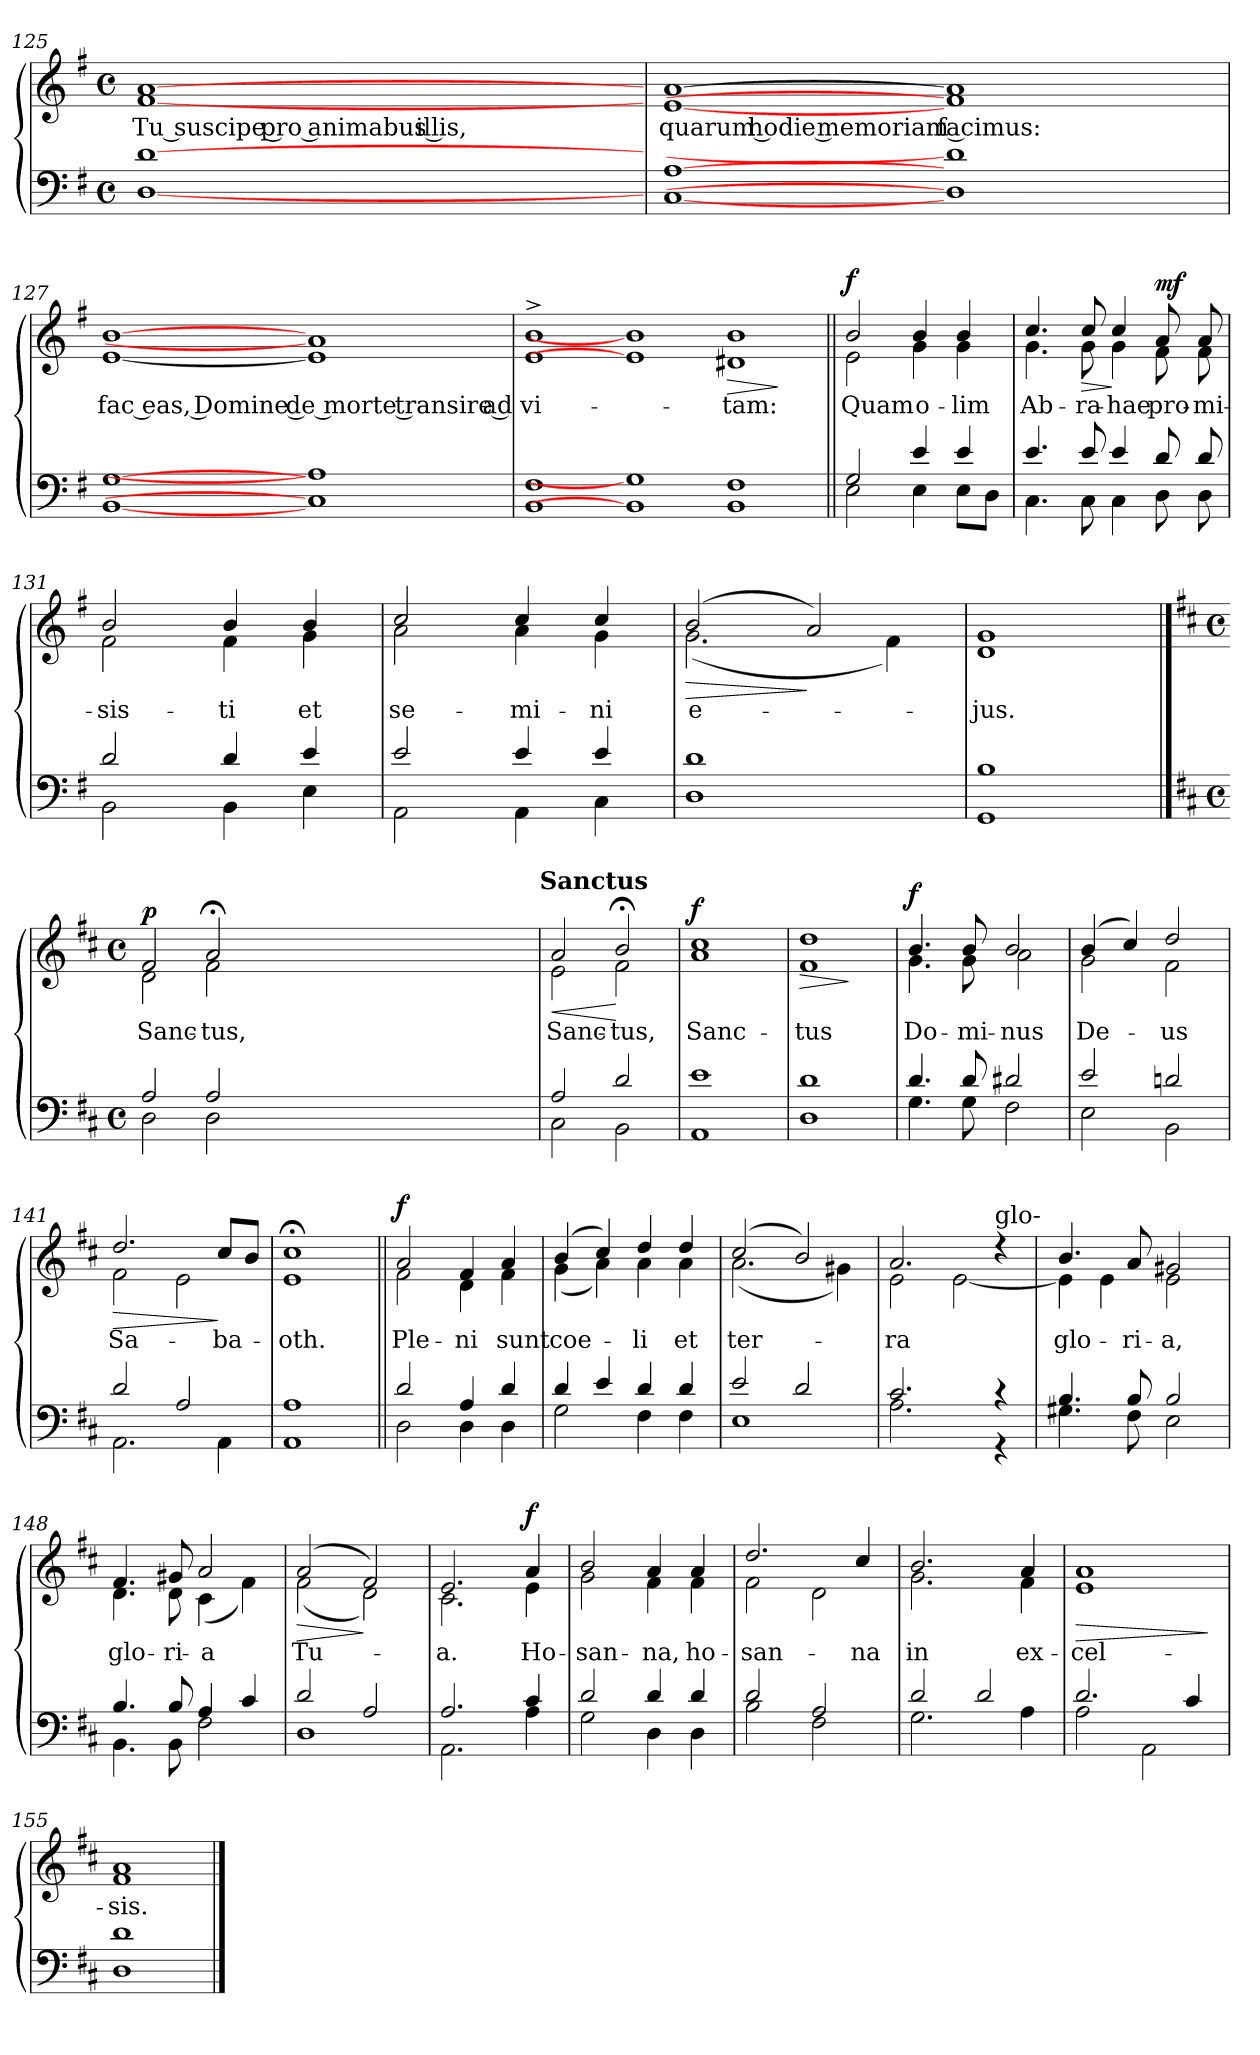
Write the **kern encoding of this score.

**kern	**kern	**text	**dynam
*part1	*part1	*part1	*part1
*staff2	*staff1	*staff1	*staff1/2
*clefF4	*clefG2	*	*
*k[f#]	*k[f#]	*	*
*G:	*G:	*	*
*M4/4	*M4/4	*	*
*met(c)	*met(c)	*	*
=125	=125	=125	=125
*^	*	*	*
!	!	!	!LO:LY:b	!
*	*	*^	*	*
[1d	[1D	[1a	[1f#	Tu suscipe pro animabus illis,	.
!!LO:LB:g=z	!!
=126	=126	=126	=126	=126	=126
!	!	!	!	!LO:LY:b	!
[1A	[1C	[1a	[1e	quarum hodie memoriam facimus:	.
1d]	1D]	1a]	1f#]	.	.
=127	=127	=127	=127	=127	=127
!	!	!	!	!LO:LY:b	!
[1G	[1BB	[1b	[1e	fac eas, Domine de morte transire ad	.
1A]	1C]	1a]	1e]	.	.
=128	=128	=128	=128	=128	=128
!	!	!	!	!LO:LY:b	!
1F#	1BB	1b^>	1e	vi-	.
1G]	1BB]	1b]	1e]	.	.
!	!	!	!	!LO:LY:b	!LO:HP:b
1F#	1BB	1b	1d#X	-tam:	>
*v	*v	*	*	*	*
*	*v	*v	*	*
.	.	.	]
!!LO:LB:g=z
=129||	=129||	=129||	=129||
*^	*	*	*
!	!	!	!LO:LY:b	!LO:DY:a
*	*	*^	*	*
2G/	2E\	2b/	2e\	Quam	f
!	!	!	!	!LO:LY:b	!
4e/	4E\	4b/	4g\	o-	.
!	!	!	!	!LO:LY:b	!
4e/	8E\L	4b/	4g\	-lim	.
.	8D\J	.	.	.	.
=130	=130	=130	=130	=130	=130
!	!	!	!	!LO:LY:b	!
4.e/	4.C\	4.cc/	4.g\	Ab-	.
!	!	!	!	!LO:LY:b	!LO:HP:b
8e/	8C\	8cc/	8g\	-ra-	>
!	!	!	!	!LO:LY:b	!
4e/	4C\	4cc/	4g\	-hae	]
!	!	!	!	!LO:LY:b	!LO:DY:a
8d/	8D\	8a/	8f#\	pro-	mf
!	!	!	!	!LO:LY:b	!
8d/	8D\	8a/	8f#\	-mi-	.
=131	=131	=131	=131	=131	=131
!	!	!	!	!LO:LY:b	!
2d/	2BB\	2b/	2f#\	-sis-	.
!	!	!	!	!LO:LY:b	!
4d/	4BB\	4b/	4f#\	-ti	.
!	!	!	!	!LO:LY:b	!
4e/	4E\	4b/	4g\	et	.
=132	=132	=132	=132	=132	=132
!	!	!	!	!LO:LY:b	!
2e/	2AA\	2cc/	2a\	se-	.
!	!	!	!	!LO:LY:b	!
4e/	4AA\	4cc/	4a\	-mi-	.
!	!	!	!	!LO:LY:b	!
4e/	4C\	4cc/	4g\	-ni	.
=133	=133	=133	=133	=133	=133
!	!	!	!	!LO:LY:b	!LO:HP:b
1d	1D	(2b/	(<2.g\	e-	>
.	.	2a/)	.	.	]
.	.	.	4f#\)	.	.
=134	=134	=134	=134	=134	=134
!	!	!	!	!LO:LY:b	!
1B	1GG	1g	1d	-jus.	.
!!LO:LB:g=z	!!
==135	==135	==135	==135	==135	==135
*k[f#c#]	*	*k[f#c#]	*	*	*
*D:	*	*D:	*	*	*
*M4/4	*	*M4/4	*	*	*
*met(c)	*	*met(c)	*	*	*
!	!	!	!	!LO:LY:b	!LO:DY:a
2A/	2D\	2f#/	2d\	Sanc-	p
!	!	!	!	!LO:LY:b	!
2A/	2D\	2a;</	2f#\	-tus,	.
0ryy	0ryy	1ryy	1ryy	.	.
.	.	1ryy	1ryy	.	.
2ryy	2ryy	2ryy	2ryy	.	.
32ryy	32ryy	32ryy	32ryy	.	.
!	!	!	!LO:TX:a:B:t=Sanctus	!	!
=136	=136	=136	=136	=136	=136
!	!	!	!	!LO:LY:b	!LO:HP:b
2A/	2C#\	2a/	2e\	Sanc-	<
!	!	!	!	!LO:LY:b	!
2d/	2BB\	2b;</	2f#\	-tus,	[
=137	=137	=137	=137	=137	=137
!	!	!	!	!LO:LY:b	!LO:DY:a
1e	1AA	1cc#	1a	Sanc-	f
=138	=138	=138	=138	=138	=138
!	!	!	!	!LO:LY:b	!LO:HP:b
1d	1D	1dd	1f#	-tus	>
*v	*v	*	*	*	*
*	*v	*v	*	*
.	.	.	]
=139	=139	=139	=139
*^	*	*	*
!	!	!	!LO:LY:b	!LO:DY:a
*	*	*^	*	*
4.d/	4.G\	4.b/	4.g\	Do-	f
!	!	!	!	!LO:LY:b	!
8d/	8G\	8b/	8g\	-mi-	.
!	!	!	!	!LO:LY:b	!
2d#X/	2F#\	2b/	2a\	-nus	.
=140	=140	=140	=140	=140	=140
!	!	!	!	!LO:LY:b	!
2e/	2E\	(4b/	2g\	De-	.
.	.	4cc#/)	.	.	.
!	!	!	!	!LO:LY:b	!
2dn/	2BB\	2dd/	2f#\	-us	.
=141	=141	=141	=141	=141	=141
!	!	!	!	!LO:LY:b	!LO:HP:b
2d/	2.AA\	2.dd/	2f#\	Sa-	>
2A/	.	.	2e\	.	.
!	!	!	!	!LO:LY:b	!
.	4AA\	8cc#/L	.	-ba-	]
.	.	8b/J	.	.	.
=142	=142	=142	=142	=142	=142
!	!	!	!	!LO:LY:b	!
1A	1AA	1cc#;<	1e	-oth.	.
!!LO:PB:g=z	!!
=143||	=143||	=143||	=143||	=143||	=143||
!	!	!	!	!LO:LY:b	!LO:DY:a
2d/	2D\	2a/	2f#\	Ple-	f
!	!	!	!	!LO:LY:b	!
4A/	4D\	4f#/	4d\	-ni	.
!	!	!	!	!LO:LY:b	!
4d/	4D\	4a/	4f#\	sunt	.
=144	=144	=144	=144	=144	=144
!	!	!	!	!LO:LY:b	!
4d/	2G\	(4b/	(<4g\	coe-	.
4e/	.	4cc#/)	4a\)	.	.
!	!	!	!	!LO:LY:b	!
4d/	4F#\	4dd/	4a\	-li	.
!	!	!	!	!LO:LY:b	!
4d/	4F#\	4dd/	4a\	et	.
=145	=145	=145	=145	=145	=145
!	!	!	!	!LO:LY:b	!
2e/	1E	(2cc#/	(<2.a\	ter-	.
2d/	.	2b/)	.	.	.
.	.	.	4g#X\)	.	.
=146	=146	=146	=146	=146	=146
!	!	!	!	!LO:LY:b	!
2.c#/	2.A\	2.a/	2e\	-ra	.
.	.	.	[<2e\	.	.
!	!	!LO:TX:a:t=glo-	!	!	!
4r	4r	4r	.	.	.
=147	=147	=147	=147	=147	=147
!	!	!	!	!LO:LY:b	!
4.B/	4.G#X\	4.b/	4e\]	glo-	.
.	.	.	4e\	.	.
!	!	!	!	!LO:LY:b	!
8B/	8F#\	8a/	.	-ri-	.
!	!	!	!	!LO:LY:b	!
2B/	2E\	2g#X/	2e\	-a,	.
=148	=148	=148	=148	=148	=148
!	!	!	!	!LO:LY:b	!
4.B/	4.BB\	4.f#/	4.d\	glo-	.
!	!	!	!	!LO:LY:b	!
8B/	8BB\	8g#X/	8d\	-ri-	.
!	!	!	!	!LO:LY:b	!
4A/	2F#\	2a/	(<4c#\	-a	.
4c#/	.	.	4f#\)	.	.
!!LO:LB:g=z	!!
=149	=149	=149	=149	=149	=149
!	!	!	!	!LO:LY:b	!LO:HP:b
2d/	1D	(2a/	(<2f#\	Tu-	>
2A/	.	2f#/)	2d\)	.	]
=150	=150	=150	=150	=150	=150
!	!	!	!	!LO:LY:b	!
2.A/	2.AA\	2.e/	2.c#\	-a.	.
!	!	!	!	!LO:LY:b	!LO:DY:a
4c#/	4A\	4a/	4e\	Ho-	f
=151	=151	=151	=151	=151	=151
!	!	!	!	!LO:LY:b	!
2d/	2G\	2b/	2g\	-san-	.
!	!	!	!	!LO:LY:b	!
4d/	4D\	4a/	4f#\	-na,	.
!	!	!	!	!LO:LY:b	!
4d/	4D\	4a/	4f#\	ho-	.
=152	=152	=152	=152	=152	=152
!	!	!	!	!LO:LY:b	!
2d/	2B\	2.dd/	2f#\	-san-	.
2A/	2F#\	.	2d\	.	.
!	!	!	!	!LO:LY:b	!
.	.	4cc#/	.	-na	.
=153	=153	=153	=153	=153	=153
!	!	!	!	!LO:LY:b	!
2d/	2.G\	2.b/	2.g\	in	.
2d/	.	.	.	.	.
!	!	!	!	!LO:LY:b	!
.	4A\	4a/	4f#\	ex-	.
=154	=154	=154	=154	=154	=154
!	!	!	!	!LO:LY:b	!LO:HP:b
2.d/	2A\	1a	1e	-cel-	>
.	2AA\	.	.	.	.
4c#/	.	.	.	.	.
*v	*v	*	*	*	*
*	*v	*v	*	*
.	.	.	]
=155	=155	=155	=155
*^	*	*	*
!	!	!	!LO:LY:b	!
*	*	*^	*	*
1d	1D	1a	1f#	-sis.	.
*v	*v	*	*	*	*
*	*v	*v	*	*
==	==	==	==
*-	*-	*-	*-
